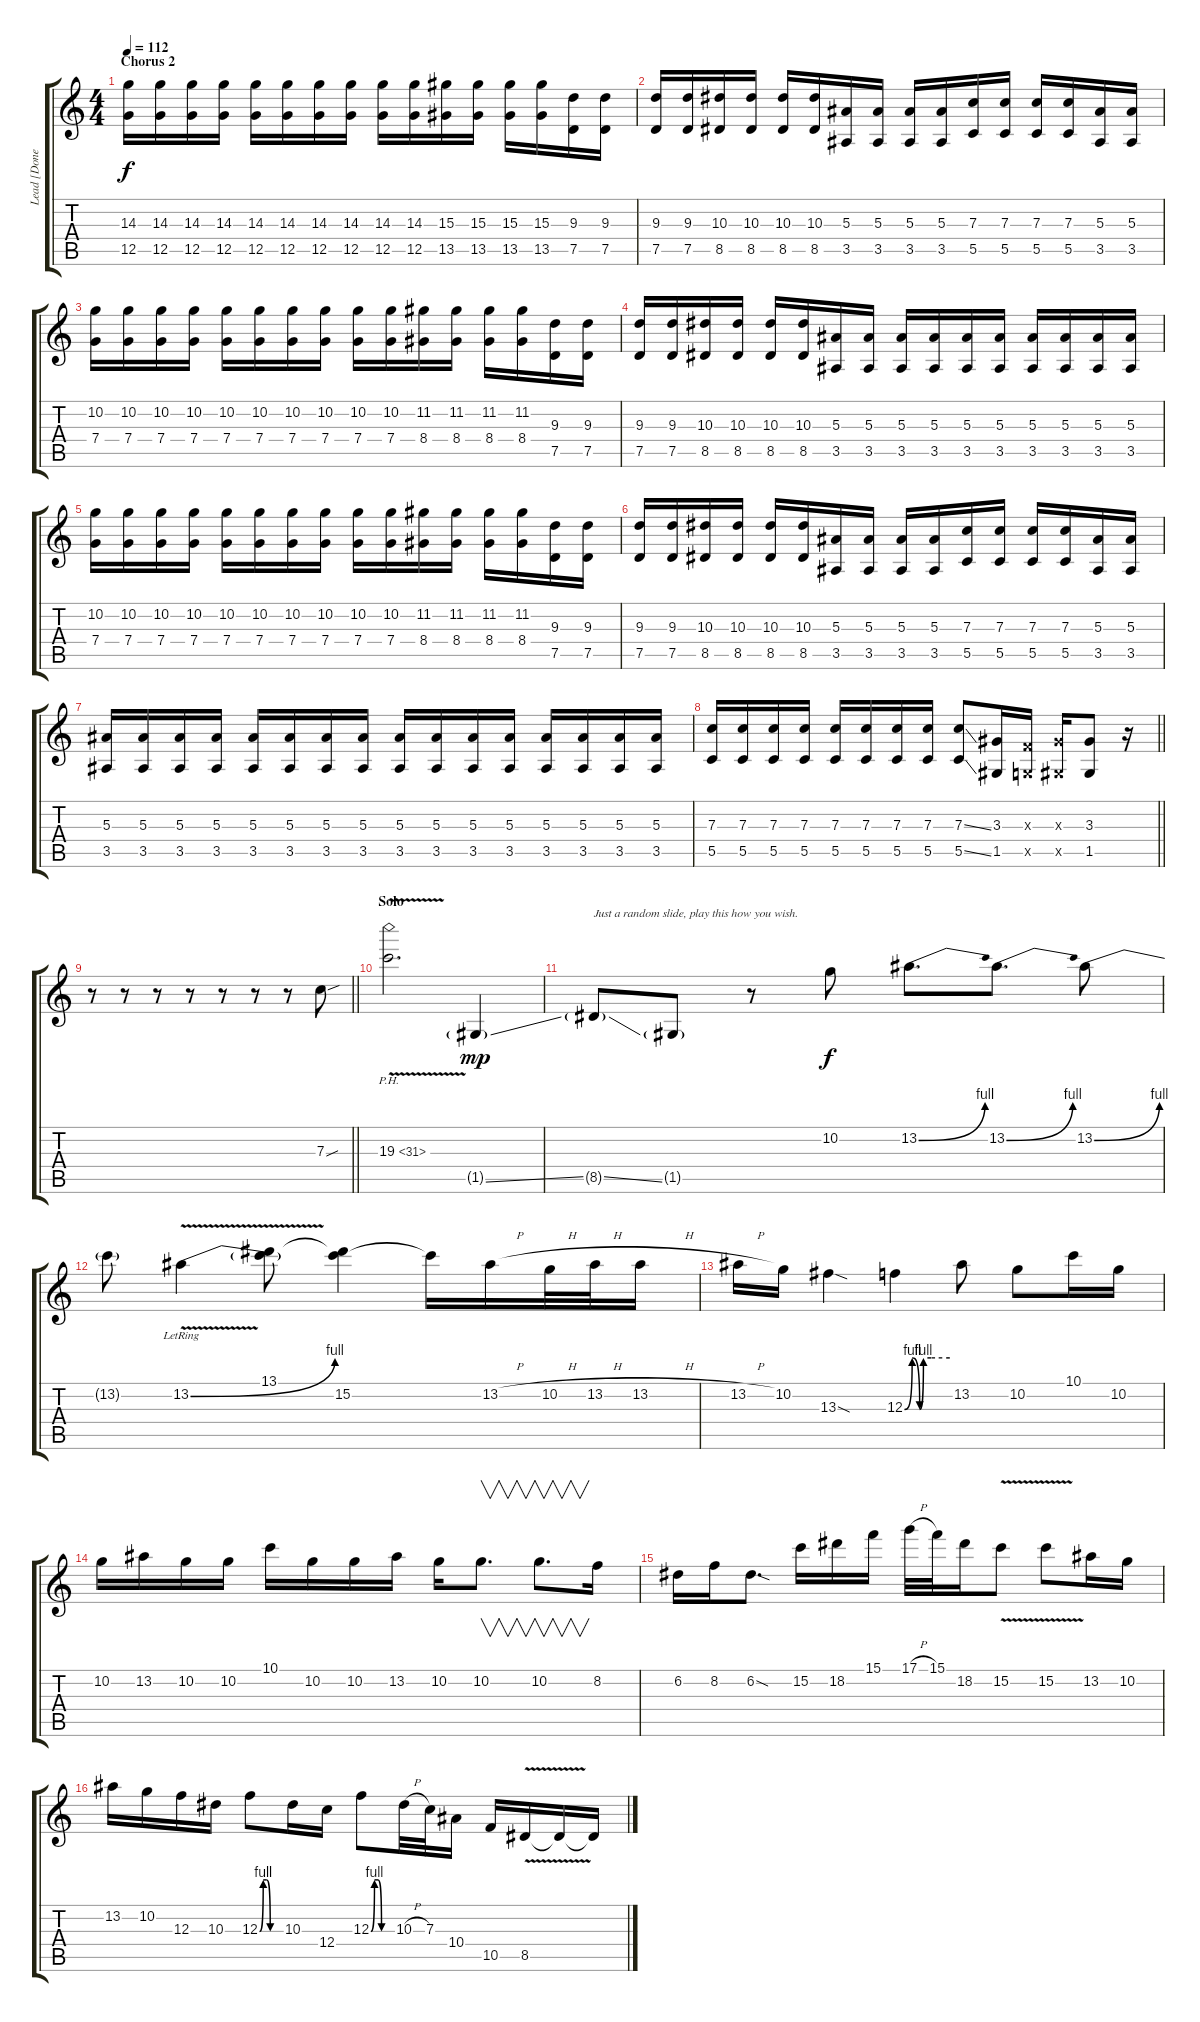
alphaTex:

\track ("Lead [Donegan]" "Lead [Done") {instrument distortionguitar}
\staff {score tabs}
\tuning (D4 A3 F3 C3 G2 C2) {hide}
\ts (4 4)
\section ("" "Chorus 2")
\tempo 112
\clef g2
\ks c
(14.3 12.5).16{dy f} (14.3 12.5).16 (14.3 12.5).16 (14.3 12.5).16 (14.3 12.5).16 (14.3 12.5).16 (14.3 12.5).16 (14.3 12.5).16 (14.3 12.5).16 (14.3 12.5).16 (15.3 13.5).16 (15.3 13.5).16 (15.3 13.5).16 (15.3 13.5).16 (9.3 7.5).16 (9.3 7.5).16 |
(9.3 7.5).16 (9.3 7.5).16 (10.3 8.5).16 (10.3 8.5).16 (10.3 8.5).16 (10.3 8.5).16 (5.3 3.5).16 (5.3 3.5).16 (5.3 3.5).16 (5.3 3.5).16 (7.3 5.5).16 (7.3 5.5).16 (7.3 5.5).16 (7.3 5.5).16 (5.3 3.5).16 (5.3 3.5).16 |
(10.2 7.4).16 (10.2 7.4).16 (10.2 7.4).16 (10.2 7.4).16 (10.2 7.4).16 (10.2 7.4).16 (10.2 7.4).16 (10.2 7.4).16 (10.2 7.4).16 (10.2 7.4).16 (11.2 8.4).16 (11.2 8.4).16 (11.2 8.4).16 (11.2 8.4).16 (9.3 7.5).16 (9.3 7.5).16 |
(9.3 7.5).16 (9.3 7.5).16 (10.3 8.5).16 (10.3 8.5).16 (10.3 8.5).16 (10.3 8.5).16 (5.3 3.5).16 (5.3 3.5).16 (5.3 3.5).16 (5.3 3.5).16 (5.3 3.5).16 (5.3 3.5).16 (5.3 3.5).16 (5.3 3.5).16 (5.3 3.5).16 (5.3 3.5).16 |
(10.2 7.4).16 (10.2 7.4).16 (10.2 7.4).16 (10.2 7.4).16 (10.2 7.4).16 (10.2 7.4).16 (10.2 7.4).16 (10.2 7.4).16 (10.2 7.4).16 (10.2 7.4).16 (11.2 8.4).16 (11.2 8.4).16 (11.2 8.4).16 (11.2 8.4).16 (9.3 7.5).16 (9.3 7.5).16 |
(9.3 7.5).16 (9.3 7.5).16 (10.3 8.5).16 (10.3 8.5).16 (10.3 8.5).16 (10.3 8.5).16 (5.3 3.5).16 (5.3 3.5).16 (5.3 3.5).16 (5.3 3.5).16 (7.3 5.5).16 (7.3 5.5).16 (7.3 5.5).16 (7.3 5.5).16 (5.3 3.5).16 (5.3 3.5).16 |
(5.3 3.5).16 (5.3 3.5).16 (5.3 3.5).16 (5.3 3.5).16 (5.3 3.5).16 (5.3 3.5).16 (5.3 3.5).16 (5.3 3.5).16 (5.3 3.5).16 (5.3 3.5).16 (5.3 3.5).16 (5.3 3.5).16 (5.3 3.5).16 (5.3 3.5).16 (5.3 3.5).16 (5.3 3.5).16 |
\barLineRight lightlight
(7.3 5.5).16 (7.3 5.5).16 (7.3 5.5).16 (7.3 5.5).16 (7.3 5.5).16 (7.3 5.5).16 (7.3 5.5).16 (7.3 5.5).16 (7.3{ss} 5.5{ss}).8 (3.3 1.5).16 (0.3{x} 0.5{x}).16 (3.3{x} 1.5{x}).16 (3.3 1.5).8 r.16 |
\barLineRight lightlight
r.8 r.8 r.8 r.8 r.8 r.8 r.8 7.3{sou}.8 |
\section ("" "Solo")
19.3{ph 12 v}.2{d} 1.5{ss g}.4{dy mp} |
8.5{ss g}.8{txt "Just a random slide, play this how you wish."} 1.5{g}.8 r.8 10.2.8{dy f} 13.2{be (bend 0 0 60 4)}.8{d} 13.2{be (bend 0 0 60 4)}.8{d} 13.2{be (bend 0 0 60 4)}.8 |
13.2{t}.8 13.2{be (bend 0 0 60 4) v lr}.4 (13.1 13.2{t}).8 (13.1{t} 15.2).4 15.2{t}.16 13.2{h}.16 10.2{h}.32 13.2{h}.32 13.2{h}.16 |
13.2{h}.16 10.2.16 13.3{sod}.4 12.3{be (custom 0 0 10 4 20 0 25 4 35 4 50 4 60 4)}.4 13.2.8 10.2.8 10.1.16 10.2.16 |
10.2.16 13.2.16 10.2.16 10.2.16 10.1.16 10.2.16 10.2.16 13.2.16 10.2.16 10.2.8{v d} 10.2.8{v d} 8.2.16 |
6.2.16 8.2.16 6.2{sod}.8{d} 15.2.16 18.2.16 15.1.16 17.1{h}.32 15.1.32 18.2.16 15.2{v}.8 15.2{v}.8 13.2.16 10.2.16 |
13.2.16 10.2.16 12.3.16 10.3.16 12.3{be (custom 0 0 10 4 20 4 30 0 60 0)}.8 10.3.16 12.4.16 12.3{be (custom 0 0 10 4 20 4 30 0 60 0)}.8 10.3{h}.32 7.3.32 10.4.16 10.5.16 8.5{v}.16 8.5{t}.16 8.5{t}.16
